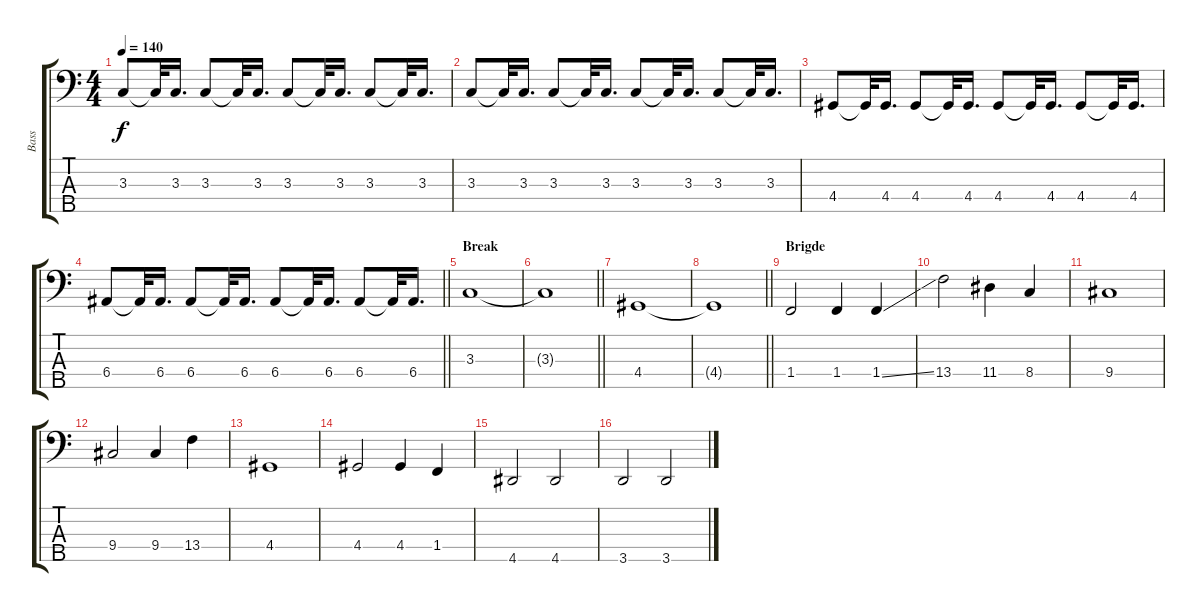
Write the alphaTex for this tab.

\track ("Bass" "Bass") {instrument electricbassfinger}
\staff {score tabs}
\tuning (G2 D2 A1 E1 B0) {hide}
\ts (4 4)
\tempo 140
\clef f4
\ks c
3.3.8{dy f} 3.3{t}.32 3.3.16{d} 3.3.8 3.3{t}.32 3.3.16{d} 3.3.8 3.3{t}.32 3.3.16{d} 3.3.8 3.3{t}.32 3.3.16{d} |
3.3.8 3.3{t}.32 3.3.16{d} 3.3.8 3.3{t}.32 3.3.16{d} 3.3.8 3.3{t}.32 3.3.16{d} 3.3.8 3.3{t}.32 3.3.16{d} |
4.4.8 4.4{t}.32 4.4.16{d} 4.4.8 4.4{t}.32 4.4.16{d} 4.4.8 4.4{t}.32 4.4.16{d} 4.4.8 4.4{t}.32 4.4.16{d} |
\barLineRight lightlight
6.4.8 6.4{t}.32 6.4.16{d} 6.4.8 6.4{t}.32 6.4.16{d} 6.4.8 6.4{t}.32 6.4.16{d} 6.4.8 6.4{t}.32 6.4.16{d} |
\section ("" "Break")
3.3.1 |
\barLineRight lightlight
3.3{t}.1 |
4.4.1 |
\barLineRight lightlight
4.4{t}.1 |
\section ("" "Brigde")
1.4.2 1.4.4 1.4{ss}.4 |
13.4.2 11.4.4 8.4.4 |
9.4.1 |
9.4.2 9.4.4 13.4.4 |
4.4.1 |
4.4.2 4.4.4 1.4.4 |
4.5.2 4.5.2 |
3.5.2 3.5.2
